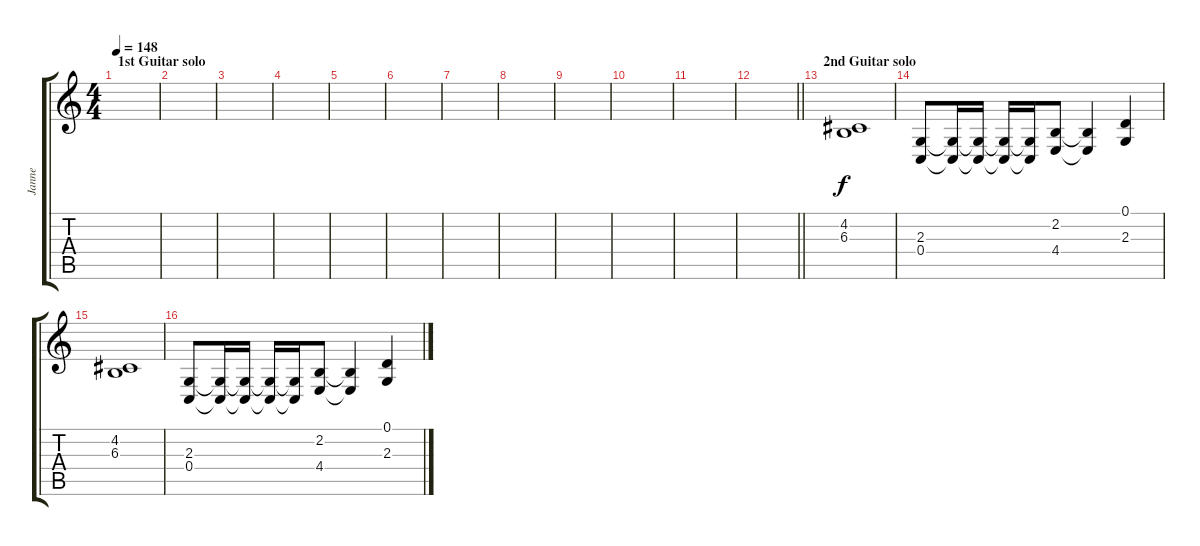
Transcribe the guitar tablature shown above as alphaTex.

\track ("Janne" "Janne") {instrument stringensemble1}
\staff {score tabs}
\tuning (D4 A3 F3 C3 G2 D2) {hide}
\ts (4 4)
\section ("" "1st Guitar solo")
\tempo 148
\clef g2
\ks c
|
|
|
|
|
|
|
|
|
|
|
\barLineRight lightlight
|
\section ("" "2nd Guitar solo")
(4.2 6.3).1{volume 11 instrument stringensemble1} |
(2.3 0.4).8 (2.3{t} 0.4{t}).16 (2.3{t} 0.4{t}).16 (2.3{t} 0.4{t}).16 (2.3{t} 0.4{t}).16 (2.2 4.4).8 (2.2{t} 4.4{t}).4 (0.1 2.3).4 |
(4.2 6.3).1 |
(2.3 0.4).8 (2.3{t} 0.4{t}).16 (2.3{t} 0.4{t}).16 (2.3{t} 0.4{t}).16 (2.3{t} 0.4{t}).16 (2.2 4.4).8 (2.2{t} 4.4{t}).4 (0.1 2.3).4
